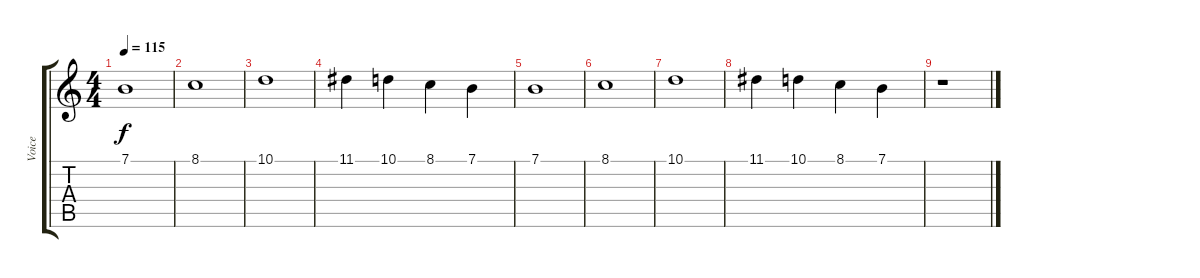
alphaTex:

\track ("Voice" "Voice") {instrument voiceoohs}
\staff {score tabs}
\tuning (E4 Db4 A3 E3 A2 E2) {hide}
\ts (4 4)
\tempo 115
\clef g2
\ks c
7.1.1{dy f} |
8.1.1 |
10.1.1 |
11.1.4 10.1.4 8.1.4 7.1.4 |
7.1.1 |
8.1.1 |
10.1.1 |
11.1.4 10.1.4 8.1.4 7.1.4 |
r.1
